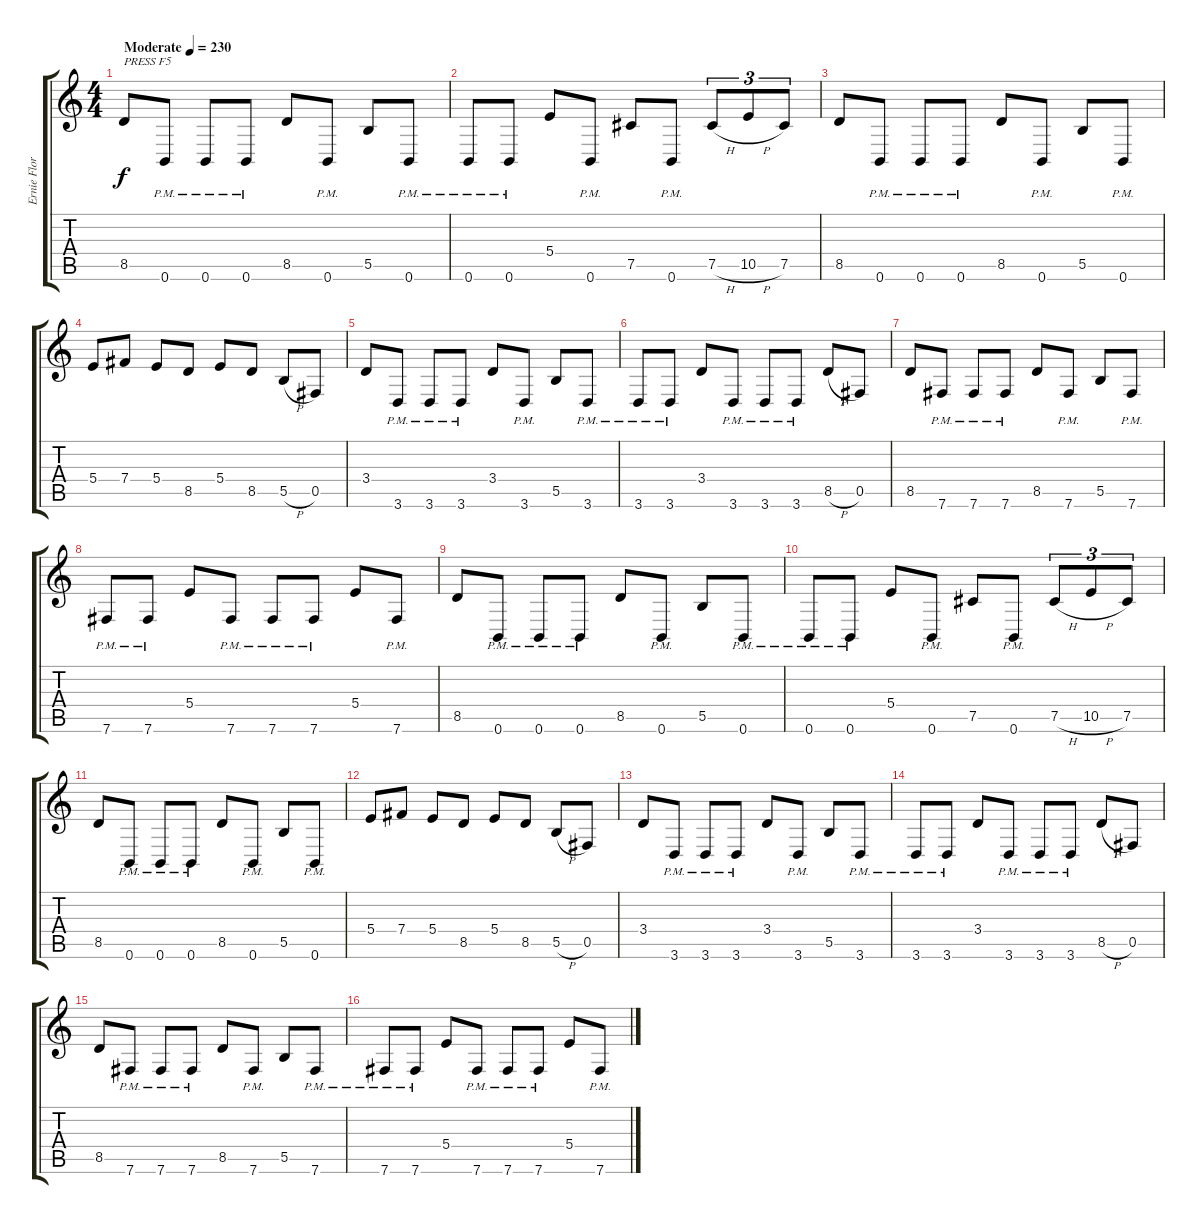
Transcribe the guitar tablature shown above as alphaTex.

\track ("Ernie Flores" "Ernie Flor") {instrument distortionguitar}
\staff {score tabs}
\tuning (Db4 Ab3 E3 B2 Gb2 B1) {hide}
\ts (4 4)
\tempo (230 "Moderate")
\clef g2
\ks c
8.5.8{txt "PRESS F5" dy f instrument distortionguitar} 0.6{pm}.8 0.6{pm}.8 0.6{pm}.8 8.5.8 0.6{pm}.8 5.5.8 0.6{pm}.8 |
0.6{pm}.8 0.6{pm}.8 5.4.8 0.6{pm}.8 7.5.8 0.6{pm}.8 7.5{h}.8{tu (3 2)} 10.5{h}.8{tu (3 2)} 7.5.8{tu (3 2)} |
8.5.8 0.6{pm}.8 0.6{pm}.8 0.6{pm}.8 8.5.8 0.6{pm}.8 5.5.8 0.6{pm}.8 |
5.4.8 7.4.8 5.4.8 8.5.8 5.4.8 8.5.8 5.5{h}.8 0.5.8 |
3.4.8 3.6{pm}.8 3.6{pm}.8 3.6{pm}.8 3.4.8 3.6{pm}.8 5.5.8 3.6{pm}.8 |
3.6{pm}.8 3.6{pm}.8 3.4.8 3.6{pm}.8 3.6{pm}.8 3.6{pm}.8 8.5{h}.8 0.5.8 |
8.5.8 7.6{pm}.8 7.6{pm}.8 7.6{pm}.8 8.5.8 7.6{pm}.8 5.5.8 7.6{pm}.8 |
7.6{pm}.8 7.6{pm}.8 5.4.8 7.6{pm}.8 7.6{pm}.8 7.6{pm}.8 5.4.8 7.6{pm}.8 |
8.5.8 0.6{pm}.8 0.6{pm}.8 0.6{pm}.8 8.5.8 0.6{pm}.8 5.5.8 0.6{pm}.8 |
0.6{pm}.8 0.6{pm}.8 5.4.8 0.6{pm}.8 7.5.8 0.6{pm}.8 7.5{h}.8{tu (3 2)} 10.5{h}.8{tu (3 2)} 7.5.8{tu (3 2)} |
8.5.8 0.6{pm}.8 0.6{pm}.8 0.6{pm}.8 8.5.8 0.6{pm}.8 5.5.8 0.6{pm}.8 |
5.4.8 7.4.8 5.4.8 8.5.8 5.4.8 8.5.8 5.5{h}.8 0.5.8 |
3.4.8 3.6{pm}.8 3.6{pm}.8 3.6{pm}.8 3.4.8 3.6{pm}.8 5.5.8 3.6{pm}.8 |
3.6{pm}.8 3.6{pm}.8 3.4.8 3.6{pm}.8 3.6{pm}.8 3.6{pm}.8 8.5{h}.8 0.5.8 |
8.5.8 7.6{pm}.8 7.6{pm}.8 7.6{pm}.8 8.5.8 7.6{pm}.8 5.5.8 7.6{pm}.8 |
7.6{pm}.8 7.6{pm}.8 5.4.8 7.6{pm}.8 7.6{pm}.8 7.6{pm}.8 5.4.8 7.6{pm}.8
